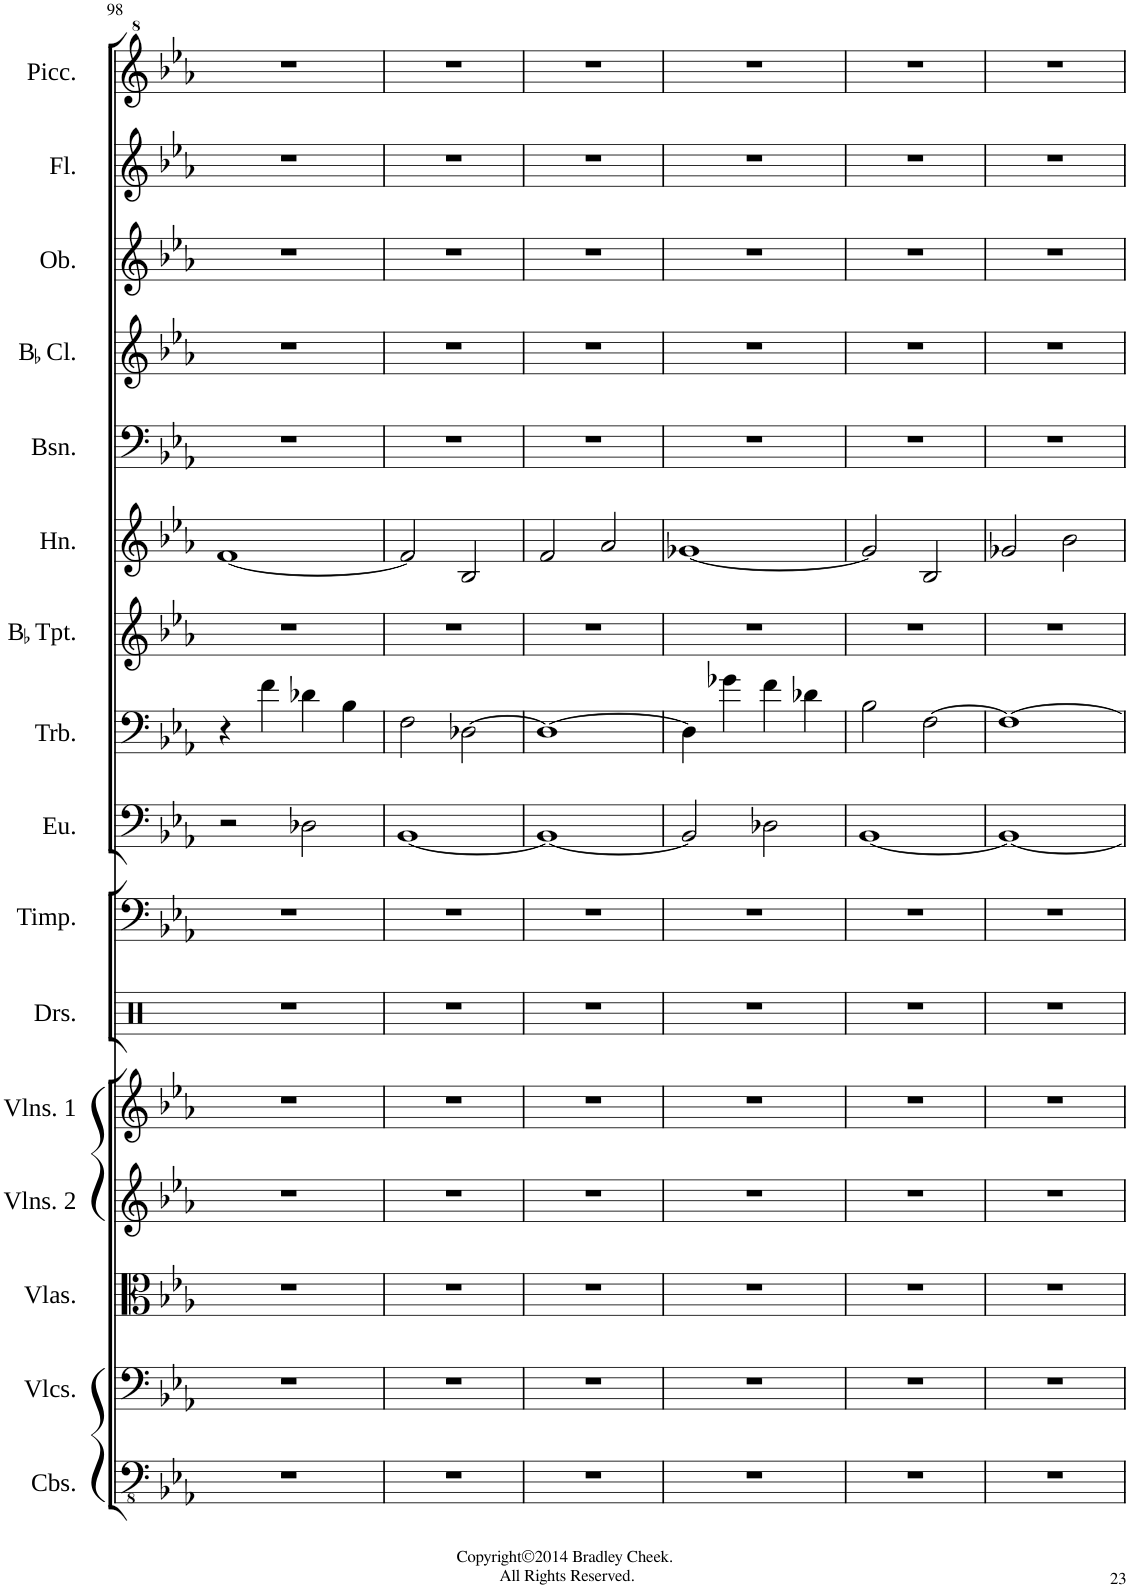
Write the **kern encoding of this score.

**kern	**kern	**kern	**kern	**kern	**kern	**kern	**kern	**kern	**kern	**kern	**kern	**kern	**kern	**kern	**kern
*part16	*part15	*part14	*part13	*part12	*part11	*part10	*part9	*part8	*part7	*part6	*part5	*part4	*part3	*part2	*part1
*staff16	*staff15	*staff14	*staff13	*staff12	*staff11	*staff10	*staff9	*staff8	*staff7	*staff6	*staff5	*staff4	*staff3	*staff2	*staff1
*I"Contrabasses	*I"Violoncellos	*I"Violas	*I"Violins 2	*I"Violins 1	*I"Drumset	*I"Timpani	*I"Euphonium	*I"Trombone	*I"BaccidentalFlat Trumpet	*I"Horn	*I"Bassoon	*I"BaccidentalFlat Clarinet	*I"Oboe	*I"Flute	*I"Piccolo
*I'Cbs.	*I'Vlcs.	*I'Vlas.	*I'Vlns. 2	*I'Vlns. 1	*I'Drs.	*I'Timp.	*I'Eu.	*I'Trb.	*I'BaccidentalFlat Tpt.	*I'Hn.	*I'Bsn.	*I'BaccidentalFlat Cl.	*I'Ob.	*I'Fl.	*I'Picc.
!!LO:PB:g=z
*clefFv4	*clefF4	*clefC3	*clefG2	*clefG2	*clefX	*clefF4	*clefF4	*clefF4	*clefG2	*clefG2	*clefF4	*clefG2	*clefG2	*clefG2	*clefG^2
*	*	*	*	*	*	*	*	*	*ITrd1c2	*ITrd4c7	*	*ITrd1c2	*	*	*ITrd-7c-12
*k[b-e-a-]	*k[b-e-a-]	*k[b-e-a-]	*k[b-e-a-]	*k[b-e-a-]	*k[]	*k[b-e-a-]	*k[b-e-a-]	*k[b-e-a-]	*k[b-e-a-]	*k[b-e-a-]	*k[b-e-a-]	*k[b-e-a-]	*k[b-e-a-]	*k[b-e-a-]	*k[b-e-a-]
*M4/4	*M4/4	*M4/4	*M4/4	*M4/4	*M4/4	*M4/4	*M4/4	*M4/4	*M4/4	*M4/4	*M4/4	*M4/4	*M4/4	*M4/4	*M4/4
=98	=98	=98	=98	=98	=98	=98	=98	=98	=98	=98	=98	=98	=98	=98	=98
1r	1r	1r	1r	1r	1r	1r	2r	4r	1r	[1f	1r	1r	1r	1r	1r
.	.	.	.	.	.	.	.	4f\	.	.	.	.	.	.	.
.	.	.	.	.	.	.	2D-X\	4d-X\	.	.	.	.	.	.	.
.	.	.	.	.	.	.	.	4B-\	.	.	.	.	.	.	.
=99	=99	=99	=99	=99	=99	=99	=99	=99	=99	=99	=99	=99	=99	=99	=99
1r	1r	1r	1r	1r	1r	1r	[1BB-	2F\	1r	2f/]	1r	1r	1r	1r	1r
.	.	.	.	.	.	.	.	[2D-X\	.	2B-/	.	.	.	.	.
=100	=100	=100	=100	=100	=100	=100	=100	=100	=100	=100	=100	=100	=100	=100	=100
1r	1r	1r	1r	1r	1r	1r	1BB-_	1D-_	1r	2f/	1r	1r	1r	1r	1r
.	.	.	.	.	.	.	.	.	.	2a-/	.	.	.	.	.
=101	=101	=101	=101	=101	=101	=101	=101	=101	=101	=101	=101	=101	=101	=101	=101
1r	1r	1r	1r	1r	1r	1r	2BB-/]	4D-\]	1r	[1g-X	1r	1r	1r	1r	1r
.	.	.	.	.	.	.	.	4g-X\	.	.	.	.	.	.	.
.	.	.	.	.	.	.	2D-X\	4f\	.	.	.	.	.	.	.
.	.	.	.	.	.	.	.	4d-X\	.	.	.	.	.	.	.
=102	=102	=102	=102	=102	=102	=102	=102	=102	=102	=102	=102	=102	=102	=102	=102
1r	1r	1r	1r	1r	1r	1r	[1BB-	2B-\	1r	2g-/]	1r	1r	1r	1r	1r
.	.	.	.	.	.	.	.	[2F\	.	2B-/	.	.	.	.	.
=103	=103	=103	=103	=103	=103	=103	=103	=103	=103	=103	=103	=103	=103	=103	=103
1r	1r	1r	1r	1r	1r	1r	1BB-_	1F_	1r	2g-X/	1r	1r	1r	1r	1r
.	.	.	.	.	.	.	.	.	.	2b-\	.	.	.	.	.
=	=	=	=	=	=	=	=	=	=	=	=	=	=	=	=
*-	*-	*-	*-	*-	*-	*-	*-	*-	*-	*-	*-	*-	*-	*-	*-
